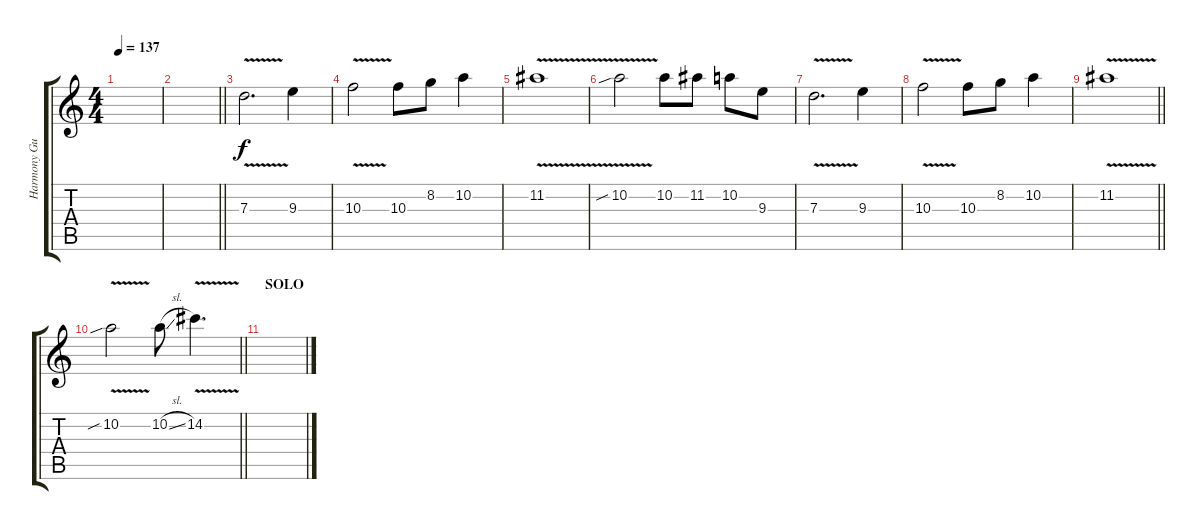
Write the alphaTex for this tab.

\track ("Harmony Guitar 1" "Harmony Gu") {instrument distortionguitar}
\staff {score tabs}
\tuning (E4 B3 G3 D3 A2 D2) {hide}
\ts (4 4)
\tempo 137
\clef g2
\ks c
|
\barLineRight lightlight
|
7.3{v}.2{d} 9.3.4 |
10.3{v}.2 10.3.8 8.2.8 10.2.4 |
11.2{v}.1 |
10.2{v sib}.2 10.2.8 11.2.8 10.2.8 9.3.8 |
7.3{v}.2{d} 9.3.4 |
10.3{v}.2 10.3.8 8.2.8 10.2.4 |
\barLineRight lightlight
11.2{v}.1 |
\barLineRight lightlight
10.2{v sib}.2 10.2{sl}.8 14.2{v}.4{d} |
\section ("" "SOLO")
